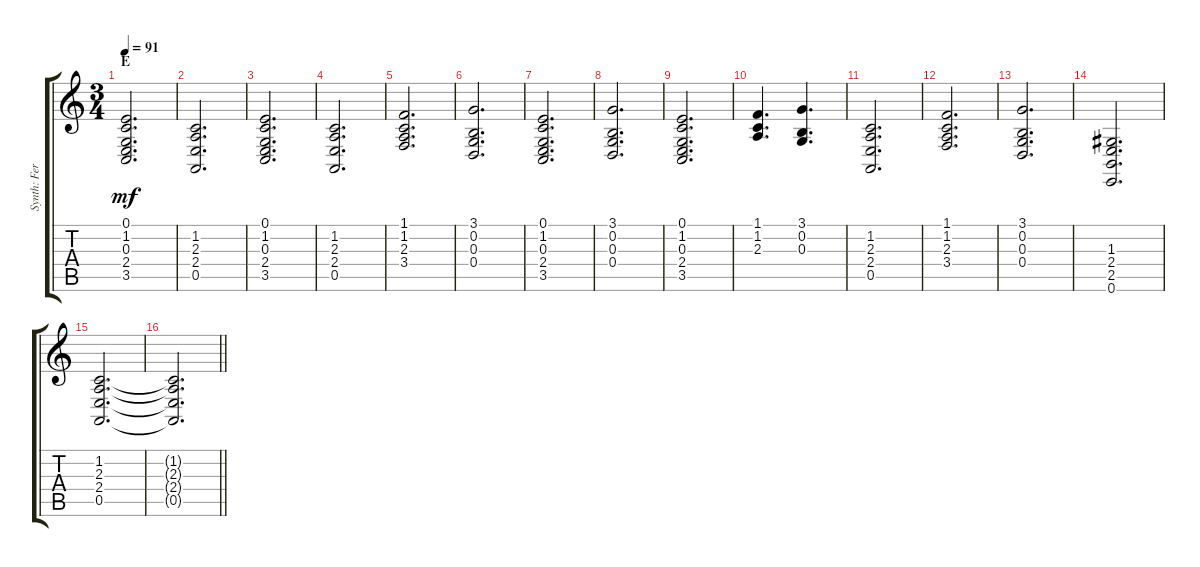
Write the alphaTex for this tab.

\track ("Synth: Ferdy" "Synth: Fer") {instrument synthstrings1}
\staff {score tabs}
\tuning (E4 B3 G3 D3 A2 E2) {hide}
\ts (3 4)
\section ("" "E")
\tempo 91
\clef g2
\ks c
(0.1 1.2 0.3 2.4 3.5).2{d dy mf} |
(1.2 2.3 2.4 0.5).2{d} |
(0.1 1.2 0.3 2.4 3.5).2{d} |
(1.2 2.3 2.4 0.5).2{d} |
(1.1 1.2 2.3 3.4).2{d} |
(3.1 0.2 0.3 0.4).2{d} |
(0.1 1.2 0.3 2.4 3.5).2{d} |
(3.1 0.2 0.3 0.4).2{d} |
(0.1 1.2 0.3 2.4 3.5).2{d} |
(1.1 1.2 2.3).4{d} (3.1 0.2 0.3).4{d} |
(1.2 2.3 2.4 0.5).2{d} |
(1.1 1.2 2.3 3.4).2{d} |
(3.1 0.2 0.3 0.4).2{d} |
(1.3 2.4 2.5 0.6).2{d} |
(1.2 2.3 2.4 0.5).2{d} |
\barLineRight lightlight
(1.2{t} 2.3{t} 2.4{t} 0.5{t}).2{d}
